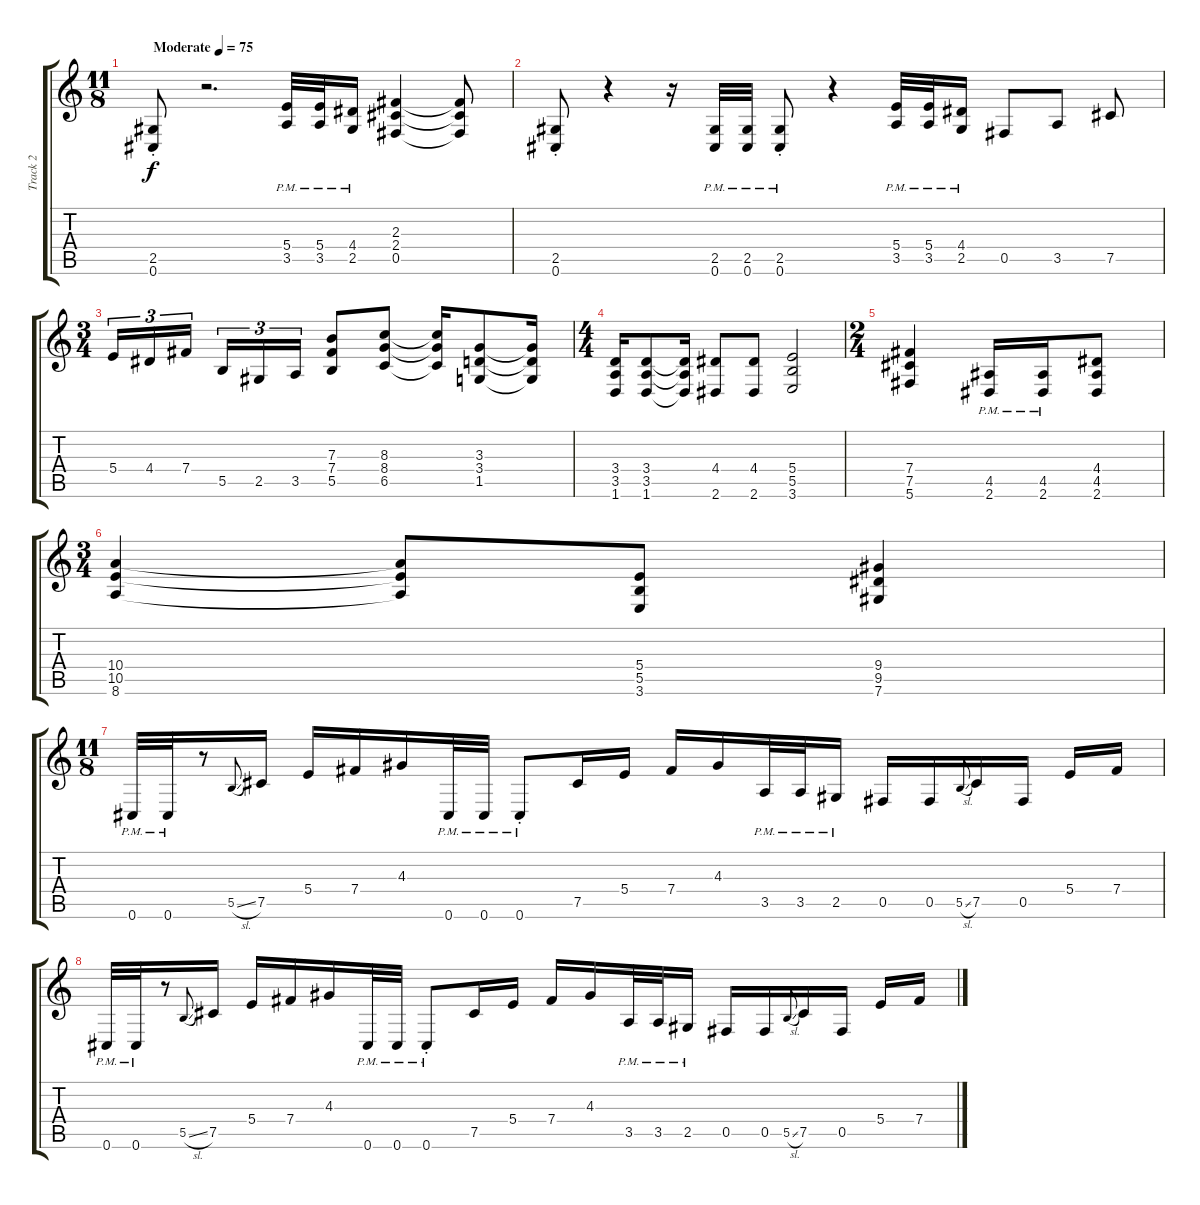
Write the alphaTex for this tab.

\track ("Track 2" "Track 2") {instrument distortionguitar}
\staff {score tabs}
\tuning (Db4 Ab3 E3 B2 Gb2 Db2) {hide}
\ts (11 8)
\tempo (75 "Moderate")
\clef g2
\ks c
(2.5{st} 0.6{st}).8{dy f instrument distortionguitar} r.2{d} (5.4{pm} 3.5{pm}).32 (5.4{pm} 3.5{pm}).32 (4.4{pm} 2.5{pm}).16 (2.3 2.4 0.5).4 (2.3{t} 2.4{t} 0.5{t}).8 |
(2.5{st} 0.6{st}).8 r.4 r.16 (2.5{pm} 0.6{pm}).32 (2.5{pm} 0.6{pm}).32 (2.5{pm st} 0.6{pm st}).8 r.4 (5.4{pm} 3.5{pm}).32 (5.4{pm} 3.5{pm}).32 (4.4{pm} 2.5{pm}).16 0.5.8 3.5.8 7.5.8 |
\ts (3 4)
5.4.16{tu (3 2)} 4.4.16{tu (3 2)} 7.4.16{tu (3 2) beam splitsecondary} 5.5.16{tu (3 2)} 2.5.16{tu (3 2)} 3.5.16{tu (3 2)} (7.3 7.4 5.5).8 (8.3 8.4 6.5).8 (8.3{t} 8.4{t} 6.5{t}).16 (3.3 3.4 1.5).8 (3.3{t} 3.4{t} 1.5{t}).16 |
\ts (4 4)
(3.4 3.5 1.6).16 (3.4 3.5 1.6).8 (3.4{t} 3.5{t} 1.6{t}).16 (4.4 2.6).8 (4.4 2.6).8 (5.4 5.5 3.6).2 |
\ts (2 4)
(7.4 7.5 5.6).4 (4.5{pm} 2.6{pm}).16 (4.5{pm} 2.6{pm}).16 (4.4 4.5 2.6).8 |
\ts (3 4)
(10.4 10.5 8.6).4 (10.4{t} 10.5{t} 8.6{t}).8 (5.4 5.5 3.6).8 (9.4 9.5 7.6).4 |
\ts (11 8)
0.6{pm}.32 0.6{pm}.32 r.8 5.5{sl}.8{gr onbeat} 7.5.16 5.4.16 7.4.16 4.3.16 0.6{pm}.32 0.6{pm}.32 0.6{pm st}.8 7.5.16 5.4.16 7.4.16 4.3.16 3.5{pm}.32 3.5{pm}.32 2.5{pm}.16 0.5.16 0.5.16 5.5{sl}.8{gr onbeat} 7.5.16 0.5.16 5.4.16 7.4.16 |
0.6{pm}.32 0.6{pm}.32 r.8 5.5{sl}.8{gr onbeat} 7.5.16 5.4.16 7.4.16 4.3.16 0.6{pm}.32 0.6{pm}.32 0.6{pm st}.8 7.5.16 5.4.16 7.4.16 4.3.16 3.5{pm}.32 3.5{pm}.32 2.5{pm}.16 0.5.16 0.5.16 5.5{sl}.8{gr onbeat} 7.5.16 0.5.16 5.4.16 7.4.16
